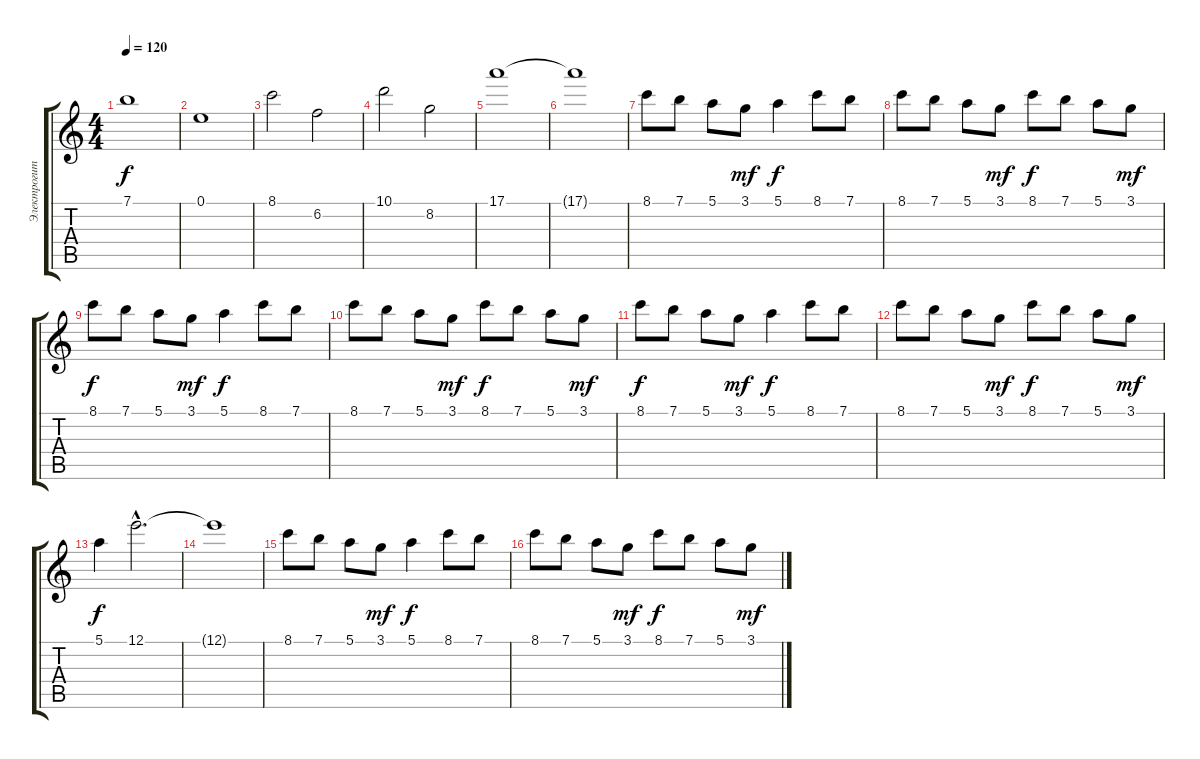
\track ("Электрогитара" "Электрогит") {instrument overdrivenguitar}
\staff {score tabs}
\tuning (E4 B3 G3 D3 A2 E2) {hide}
\ts (4 4)
\tempo 120
\clef g2
\ks c
7.1.1{dy f} |
0.1.1 |
8.1.2 6.2.2 |
10.1.2 8.2.2 |
17.1.1 |
17.1{t}.1 |
8.1.8 7.1.8 5.1.8 3.1.8{dy mf} 5.1.4{dy f} 8.1.8 7.1.8 |
8.1.8 7.1.8 5.1.8 3.1.8{dy mf} 8.1.8{dy f} 7.1.8 5.1.8 3.1.8{dy mf} |
8.1.8{dy f} 7.1.8 5.1.8 3.1.8{dy mf} 5.1.4{dy f} 8.1.8 7.1.8 |
8.1.8 7.1.8 5.1.8 3.1.8{dy mf} 8.1.8{dy f} 7.1.8 5.1.8 3.1.8{dy mf} |
8.1.8{dy f} 7.1.8 5.1.8 3.1.8{dy mf} 5.1.4{dy f} 8.1.8 7.1.8 |
8.1.8 7.1.8 5.1.8 3.1.8{dy mf} 8.1.8{dy f} 7.1.8 5.1.8 3.1.8{dy mf} |
5.1.4{dy f} 12.1{hac}.2{d} |
12.1{t}.1 |
8.1.8 7.1.8 5.1.8 3.1.8{dy mf} 5.1.4{dy f} 8.1.8 7.1.8 |
8.1.8 7.1.8 5.1.8 3.1.8{dy mf} 8.1.8{dy f} 7.1.8 5.1.8 3.1.8{dy mf}
